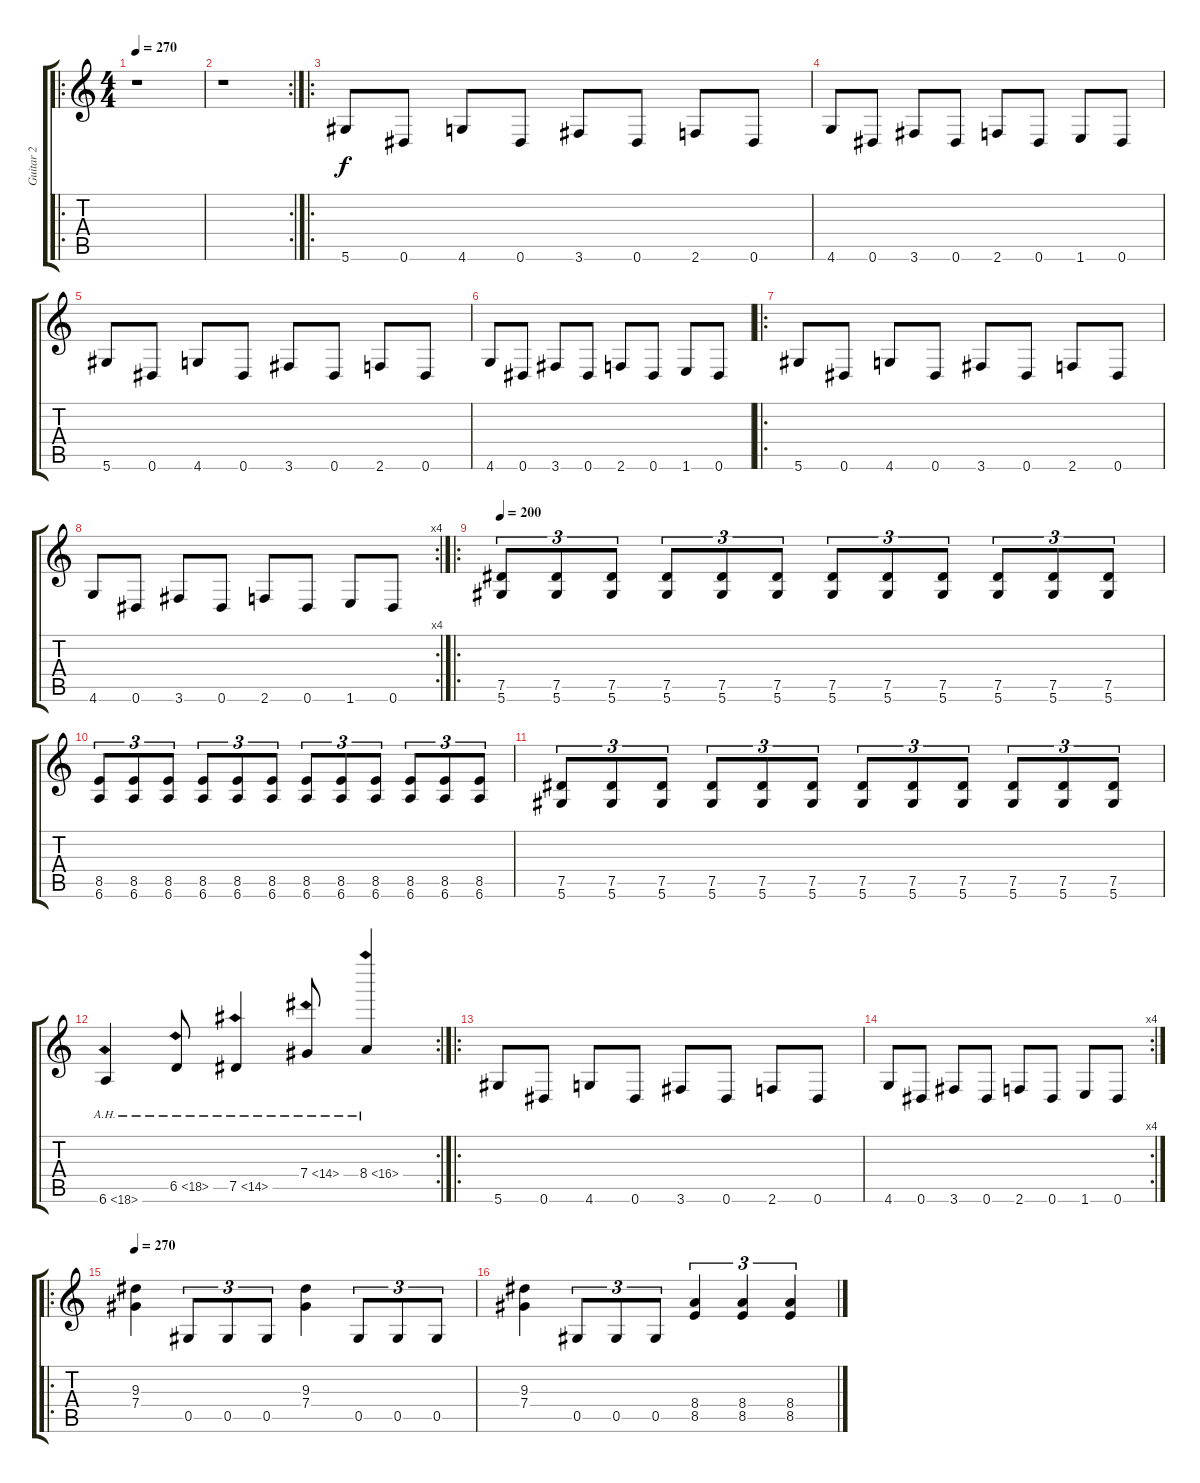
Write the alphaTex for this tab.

\track ("Guitar 2" "Guitar 2") {instrument distortionguitar}
\staff {score tabs}
\tuning (Eb4 Bb3 Gb3 Db3 Ab2 Eb2) {hide}
\ro
\ts (4 4)
\tempo 270
\clef g2
\ks c
r.1{dy f instrument distortionguitar} |
\rc 2
r.1 |
\ro
5.6.8 0.6.8 4.6.8 0.6.8 3.6.8 0.6.8 2.6.8 0.6.8 |
4.6.8 0.6.8 3.6.8 0.6.8 2.6.8 0.6.8 1.6.8 0.6.8 |
5.6.8 0.6.8 4.6.8 0.6.8 3.6.8 0.6.8 2.6.8 0.6.8 |
4.6.8 0.6.8 3.6.8 0.6.8 2.6.8 0.6.8 1.6.8 0.6.8 |
\ro
5.6.8 0.6.8 4.6.8 0.6.8 3.6.8 0.6.8 2.6.8 0.6.8 |
\rc 4
4.6.8 0.6.8 3.6.8 0.6.8 2.6.8 0.6.8 1.6.8 0.6.8 |
\ro
\tempo 200
(7.5 5.6).8{tu (3 2)} (7.5 5.6).8{tu (3 2)} (7.5 5.6).8{tu (3 2)} (7.5 5.6).8{tu (3 2)} (7.5 5.6).8{tu (3 2)} (7.5 5.6).8{tu (3 2)} (7.5 5.6).8{tu (3 2)} (7.5 5.6).8{tu (3 2)} (7.5 5.6).8{tu (3 2)} (7.5 5.6).8{tu (3 2)} (7.5 5.6).8{tu (3 2)} (7.5 5.6).8{tu (3 2)} |
(8.5 6.6).8{tu (3 2)} (8.5 6.6).8{tu (3 2)} (8.5 6.6).8{tu (3 2)} (8.5 6.6).8{tu (3 2)} (8.5 6.6).8{tu (3 2)} (8.5 6.6).8{tu (3 2)} (8.5 6.6).8{tu (3 2)} (8.5 6.6).8{tu (3 2)} (8.5 6.6).8{tu (3 2)} (8.5 6.6).8{tu (3 2)} (8.5 6.6).8{tu (3 2)} (8.5 6.6).8{tu (3 2)} |
(7.5 5.6).8{tu (3 2)} (7.5 5.6).8{tu (3 2)} (7.5 5.6).8{tu (3 2)} (7.5 5.6).8{tu (3 2)} (7.5 5.6).8{tu (3 2)} (7.5 5.6).8{tu (3 2)} (7.5 5.6).8{tu (3 2)} (7.5 5.6).8{tu (3 2)} (7.5 5.6).8{tu (3 2)} (7.5 5.6).8{tu (3 2)} (7.5 5.6).8{tu (3 2)} (7.5 5.6).8{tu (3 2)} |
\rc 2
6.6{ah 12}.4 6.5{ah 12}.8 7.5{ah 7}.4 7.4{ah 7}.8 8.4{ah 8}.4 |
\ro
5.6.8 0.6.8 4.6.8 0.6.8 3.6.8 0.6.8 2.6.8 0.6.8 |
\rc 4
4.6.8 0.6.8 3.6.8 0.6.8 2.6.8 0.6.8 1.6.8 0.6.8 |
\ro
\tempo 270
(9.3 7.4).4 0.5.8{tu (3 2)} 0.5.8{tu (3 2)} 0.5.8{tu (3 2)} (9.3 7.4).4 0.5.8{tu (3 2)} 0.5.8{tu (3 2)} 0.5.8{tu (3 2)} |
(9.3 7.4).4 0.5.8{tu (3 2)} 0.5.8{tu (3 2)} 0.5.8{tu (3 2)} (8.4 8.5).4{tu (3 2)} (8.4 8.5).4{tu (3 2)} (8.4 8.5).4{tu (3 2)}
